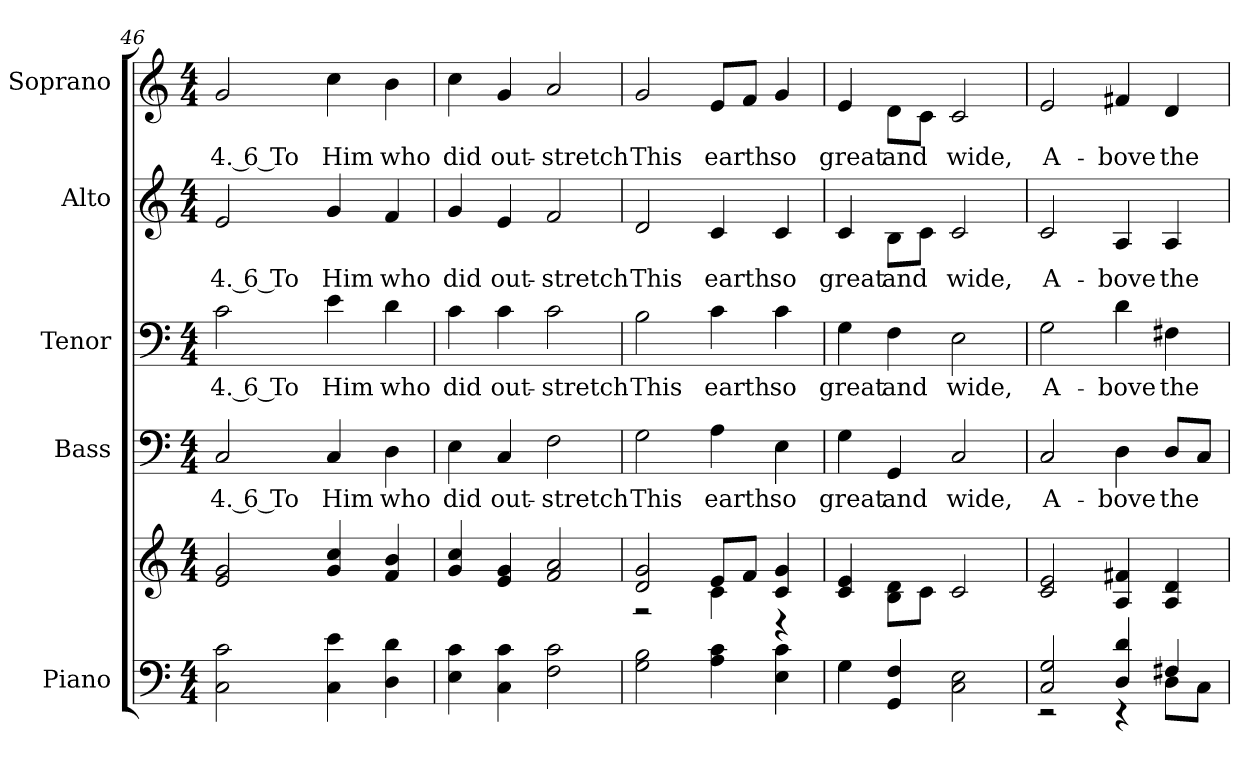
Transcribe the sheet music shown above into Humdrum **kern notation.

**kern	**kern	**kern	**text	**kern	**text	**kern	**text	**kern	**text
*part5	*part5	*part4	*part4	*part3	*part3	*part2	*part2	*part1	*part1
*staff6	*staff5	*staff4	*staff4	*staff3	*staff3	*staff2	*staff2	*staff1	*staff1
*I"Piano	*	*I"Bass	*	*I"Tenor	*	*I"Alto	*	*I"Soprano	*
*I'Pno.	*	*I'B.	*	*I'T.	*	*I'A.	*	*I'S.	*
*clefF4	*clefG2	*clefF4	*	*clefF4	*	*clefG2	*	*clefG2	*
*k[]	*k[]	*k[]	*	*k[]	*	*k[]	*	*k[]	*
*C:	*C:	*C:	*	*C:	*	*C:	*	*C:	*
*M4/4	*M4/4	*M4/4	*	*M4/4	*	*M4/4	*	*M4/4	*
=46	=46	=46	=46	=46	=46	=46	=46	=46	=46
!	!	!	!LO:LY:b:color=#000000	!	!	!	!	!	!
!	!	!	!	!	!LO:LY:b:color=#000000	!	!	!	!
!	!	!	!	!	!	!	!LO:LY:b:color=#000000	!	!
!	!	!	!	!	!	!	!	!	!LO:LY:b:color=#000000
2Ci\ 2ci	2ei/ 2gi	2Ci/	4. 6 To	2ci\	4. 6 To	2ei/	4. 6 To	2gi/	4. 6 To
!	!	!	!LO:LY:b:color=#000000	!	!	!	!	!	!
!	!	!	!	!	!LO:LY:b:color=#000000	!	!	!	!
!	!	!	!	!	!	!	!LO:LY:b:color=#000000	!	!
!	!	!	!	!	!	!	!	!	!LO:LY:b:color=#000000
4Ci\ 4ei	4gi/ 4cci	4Ci/	Him	4ei\	Him	4gi/	Him	4cci\	Him
!	!	!	!LO:LY:b:color=#000000	!	!	!	!	!	!
!	!	!	!	!	!LO:LY:b:color=#000000	!	!	!	!
!	!	!	!	!	!	!	!LO:LY:b:color=#000000	!	!
!	!	!	!	!	!	!	!	!	!LO:LY:b:color=#000000
4Di\ 4di	4fi/ 4bi	4Di\	who	4di\	who	4fi/	who	4bi\	who
=47	=47	=47	=47	=47	=47	=47	=47	=47	=47
!	!	!	!LO:LY:b:color=#000000	!	!	!	!	!	!
!	!	!	!	!	!LO:LY:b:color=#000000	!	!	!	!
!	!	!	!	!	!	!	!LO:LY:b:color=#000000	!	!
!	!	!	!	!	!	!	!	!	!LO:LY:b:color=#000000
4Ei\ 4ci	4gi/ 4cci	4Ei\	did	4ci\	did	4gi/	did	4cci\	did
!	!	!	!LO:LY:b:color=#000000	!	!	!	!	!	!
!	!	!	!	!	!LO:LY:b:color=#000000	!	!	!	!
!	!	!	!	!	!	!	!LO:LY:b:color=#000000	!	!
!	!	!	!	!	!	!	!	!	!LO:LY:b:color=#000000
4Ci\ 4ci	4ei/ 4gi	4Ci/	out-	4ci\	out-	4ei/	out-	4gi/	out-
!	!	!	!LO:LY:b:color=#000000	!	!	!	!	!	!
!	!	!	!	!	!LO:LY:b:color=#000000	!	!	!	!
!	!	!	!	!	!	!	!LO:LY:b:color=#000000	!	!
!	!	!	!	!	!	!	!	!	!LO:LY:b:color=#000000
2Fi\ 2ci	2fi/ 2ai	2Fi\	-stretch	2ci\	-stretch	2fi/	-stretch	2ai/	-stretch
!!LO:PB:g=z
=48	=48	=48	=48	=48	=48	=48	=48	=48	=48
*	*^	*	*	*	*	*	*	*	*
!	!	!	!	!LO:LY:b:color=#000000	!	!	!	!	!	!
!	!	!	!	!	!	!LO:LY:b:color=#000000	!	!	!	!
!	!	!	!	!	!	!	!	!LO:LY:b:color=#000000	!	!
!	!	!	!	!	!	!	!	!	!	!LO:LY:b:color=#000000
2Gi\ 2Bi	2di/ 2gi	2r	2Gi\	This	2Bi\	This	2di/	This	2gi/	This
!	!	!	!	!LO:LY:b:color=#000000	!	!	!	!	!	!
!	!	!	!	!	!	!LO:LY:b:color=#000000	!	!	!	!
!	!	!	!	!	!	!	!	!LO:LY:b:color=#000000	!	!
!	!	!	!	!	!	!	!	!	!	!LO:LY:b:color=#000000
4Ai\ 4ci	8ei/L	4ci\	4Ai\	earth	4ci\	earth	4ci/	earth	8ei/L	earth
.	8fi/J	.	.	.	.	.	.	.	8fi/J	.
!	!	!	!	!LO:LY:b:color=#000000	!	!	!	!	!	!
!	!	!	!	!	!	!LO:LY:b:color=#000000	!	!	!	!
!	!	!	!	!	!	!	!	!LO:LY:b:color=#000000	!	!
!	!	!	!	!	!	!	!	!	!	!LO:LY:b:color=#000000
4Ei\ 4ci	4ci/ 4gi	4r	4Ei\	so	4ci\	so	4ci/	so	4gi/	so
*	*v	*v	*	*	*	*	*	*	*	*
=49	=49	=49	=49	=49	=49	=49	=49	=49	=49
*	*^	*	*	*	*	*	*	*	*
!	!	!	!	!LO:LY:b:color=#000000	!	!	!	!	!	!
*	*v	*v	*	*	*	*	*	*	*	*
*	*^	*	*	*	*	*	*	*	*
!	!	!	!	!	!	!LO:LY:b:color=#000000	!	!	!	!
*	*v	*v	*	*	*	*	*	*	*	*
*	*^	*	*	*	*	*	*	*	*
!	!	!	!	!	!	!	!	!LO:LY:b:color=#000000	!	!
*	*v	*v	*	*	*	*	*	*	*	*
*	*^	*	*	*	*	*	*	*	*
!	!	!	!	!	!	!	!	!	!	!LO:LY:b:color=#000000
*	*v	*v	*	*	*	*	*	*	*	*
4Gi\	4ci/ 4ei	4Gi\	great	4Gi\	great	4ci/	great	4ei/	great
!	!	!	!LO:LY:b:color=#000000	!	!	!	!	!	!
!	!	!	!	!	!LO:LY:b:color=#000000	!	!	!	!
!	!	!	!	!	!	!	!LO:LY:b:color=#000000	!	!
!	!	!	!	!	!	!	!	!	!LO:LY:b:color=#000000
4GGi/ 4Fi	8Bi\ 8diL	4GGi/	and	4Fi\	and	8Bi\L	and	8di\L	and
.	8ci\J	.	.	.	.	8ci\J	.	8ci\J	.
!	!	!	!LO:LY:b:color=#000000	!	!	!	!	!	!
!	!	!	!	!	!LO:LY:b:color=#000000	!	!	!	!
!	!	!	!	!	!	!	!LO:LY:b:color=#000000	!	!
!	!	!	!	!	!	!	!	!	!LO:LY:b:color=#000000
2Ci\ 2Ei	2ci/	2Ci/	wide,	2Ei\	wide,	2ci/	wide,	2ci/	wide,
!!LO:PB:g=z
=50	=50	=50	=50	=50	=50	=50	=50	=50	=50
*^	*	*	*	*	*	*	*	*	*
!	!	!	!	!LO:LY:b:color=#000000	!	!	!	!	!	!
!	!	!	!	!	!	!LO:LY:b:color=#000000	!	!	!	!
!	!	!	!	!	!	!	!	!LO:LY:b:color=#000000	!	!
!	!	!	!	!	!	!	!	!	!	!LO:LY:b:color=#000000
2Ci/ 2Gi	2r	2ci/ 2ei	2Ci/	A-	2Gi\	A-	2ci/	A-	2ei/	A-
!	!	!	!	!LO:LY:b:color=#000000	!	!	!	!	!	!
!	!	!	!	!	!	!LO:LY:b:color=#000000	!	!	!	!
!	!	!	!	!	!	!	!	!LO:LY:b:color=#000000	!	!
!	!	!	!	!	!	!	!	!	!	!LO:LY:b:color=#000000
4Di/ 4di	4r	4Ai/ 4f#Xi	4Di\	-bove	4di\	-bove	4Ai/	-bove	4f#Xi/	-bove
!	!	!	!	!LO:LY:b:color=#000000	!	!	!	!	!	!
!	!	!	!	!	!	!LO:LY:b:color=#000000	!	!	!	!
!	!	!	!	!	!	!	!	!LO:LY:b:color=#000000	!	!
!	!	!	!	!	!	!	!	!	!	!LO:LY:b:color=#000000
4F#Xi/	8Di\L	4Ai/ 4di	8Di/L	the	4F#Xi\	the	4Ai/	the	4di/	the
.	8Ci\J	.	8Ci/J	.	.	.	.	.	.	.
*v	*v	*	*	*	*	*	*	*	*	*
=	=	=	=	=	=	=	=	=	=
*-	*-	*-	*-	*-	*-	*-	*-	*-	*-
